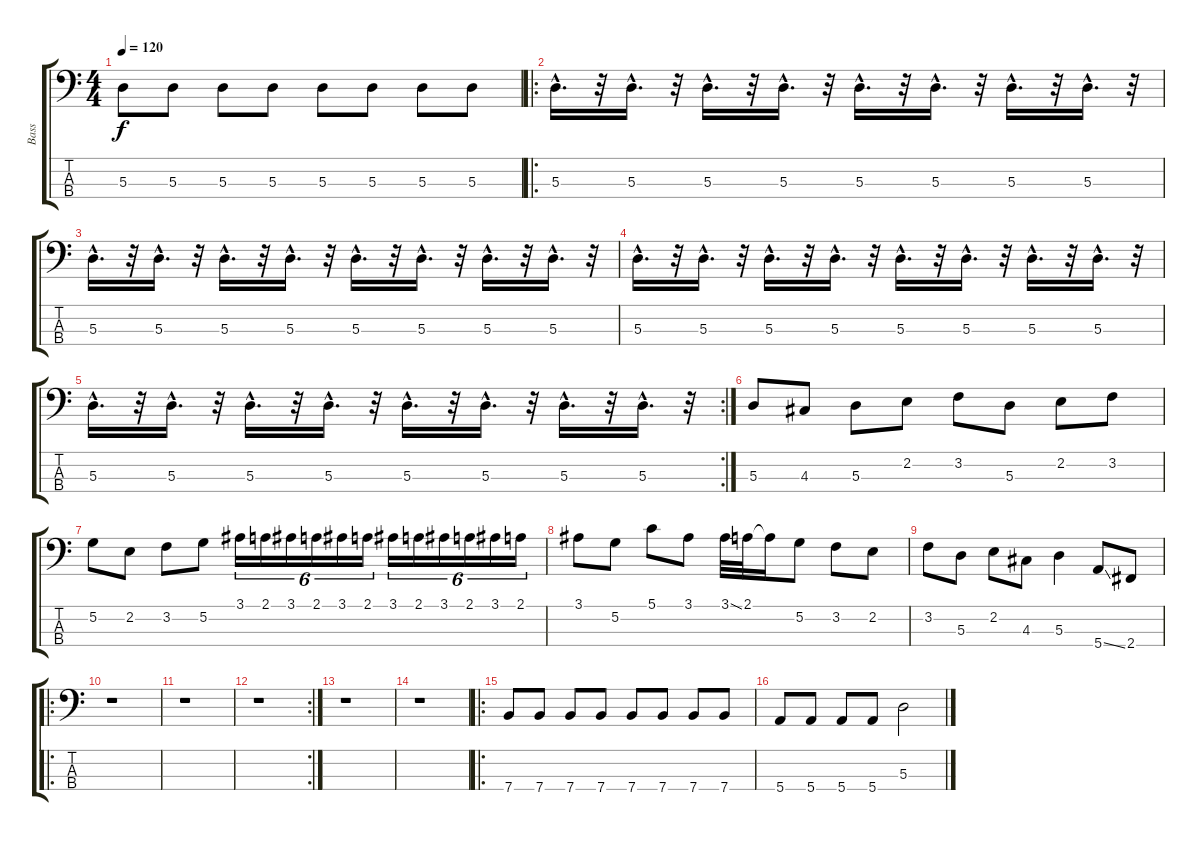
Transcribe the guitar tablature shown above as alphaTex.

\track ("Bass" "Bass") {instrument acousticbass}
\staff {score tabs}
\tuning (G2 D2 A1 E1) {hide}
\ts (4 4)
\tempo 120
\clef f4
\ks c
5.3.8{dy f} 5.3.8 5.3.8 5.3.8 5.3.8 5.3.8 5.3.8 5.3.8 |
\ro
5.3{hac}.16{d} r.32 5.3{hac}.16{d} r.32 5.3{hac}.16{d} r.32 5.3{hac}.16{d} r.32 5.3{hac}.16{d} r.32 5.3{hac}.16{d} r.32 5.3{hac}.16{d} r.32 5.3{hac}.16{d} r.32 |
5.3{hac}.16{d} r.32 5.3{hac}.16{d} r.32 5.3{hac}.16{d} r.32 5.3{hac}.16{d} r.32 5.3{hac}.16{d} r.32 5.3{hac}.16{d} r.32 5.3{hac}.16{d} r.32 5.3{hac}.16{d} r.32 |
5.3{hac}.16{d} r.32 5.3{hac}.16{d} r.32 5.3{hac}.16{d} r.32 5.3{hac}.16{d} r.32 5.3{hac}.16{d} r.32 5.3{hac}.16{d} r.32 5.3{hac}.16{d} r.32 5.3{hac}.16{d} r.32 |
\rc 2
5.3{hac}.16{d} r.32 5.3{hac}.16{d} r.32 5.3{hac}.16{d} r.32 5.3{hac}.16{d} r.32 5.3{hac}.16{d} r.32 5.3{hac}.16{d} r.32 5.3{hac}.16{d} r.32 5.3{hac}.16{d} r.32 |
5.3.8 4.3.8 5.3.8 2.2.8 3.2.8 5.3.8 2.2.8 3.2.8 |
5.2.8 2.2.8 3.2.8 5.2.8 3.1.16{tu (6 4)} 2.1.16{tu (6 4)} 3.1.16{tu (6 4)} 2.1.16{tu (6 4)} 3.1.16{tu (6 4)} 2.1.16{tu (6 4)} 3.1.16{tu (6 4)} 2.1.16{tu (6 4)} 3.1.16{tu (6 4)} 2.1.16{tu (6 4)} 3.1.16{tu (6 4)} 2.1.16{tu (6 4)} |
3.1.8 5.2.8 5.1.8 3.1.8 3.1{ss}.32 2.1.32 2.1{t}.16 5.2.8 3.2.8 2.2.8 |
3.2.8 5.3.8 2.2.8 4.3.8 5.3.4 5.4{ss}.8 2.4.8 |
\ro
r.1 |
r.1 |
\rc 2
r.1 |
r.1 |
r.1 |
\ro
7.4.8 7.4.8 7.4.8 7.4.8 7.4.8 7.4.8 7.4.8 7.4.8 |
5.4.8 5.4.8 5.4.8 5.4.8 5.3.2
